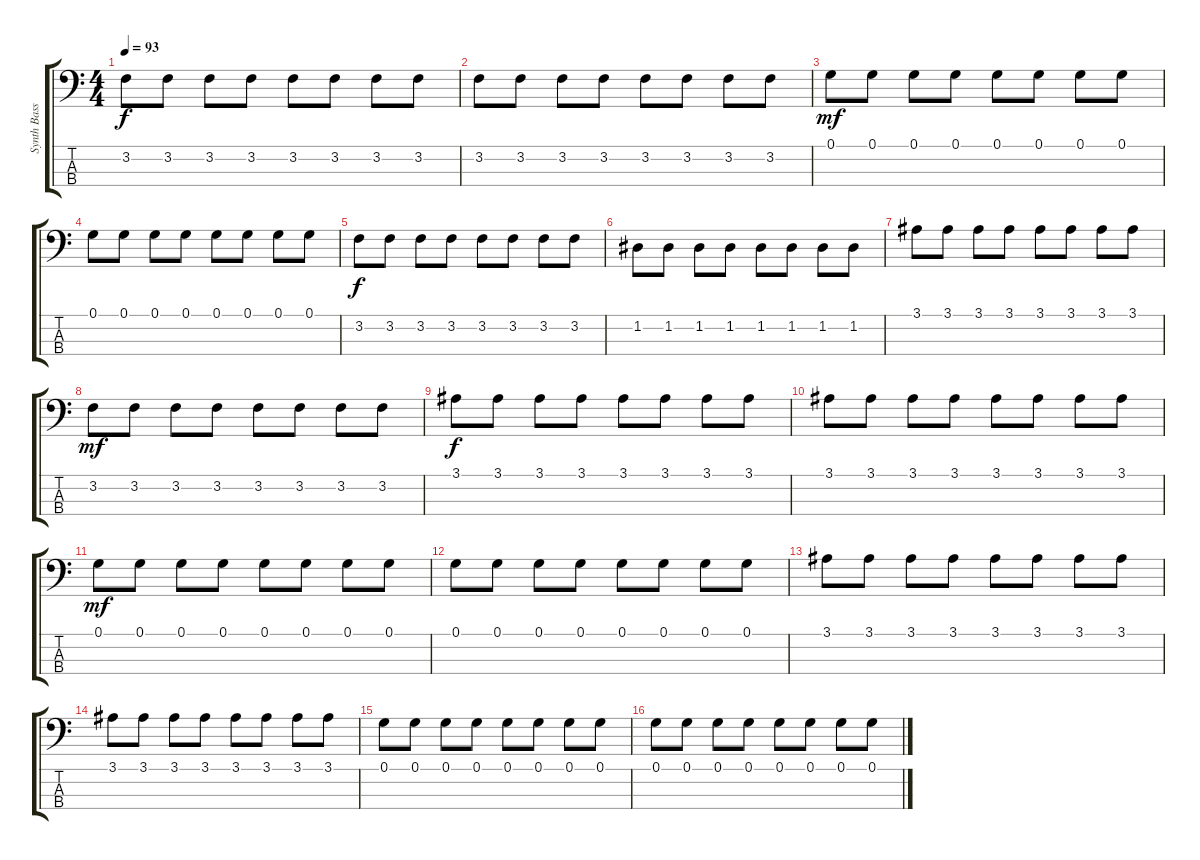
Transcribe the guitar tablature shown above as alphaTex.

\track ("Synth Bass" "Synth Bass") {instrument synthbass1}
\staff {score tabs}
\tuning (G2 D2 A1 E1) {hide}
\ts (4 4)
\tempo 93
\clef f4
\ks c
3.2.8{dy f} 3.2.8 3.2.8 3.2.8 3.2.8 3.2.8 3.2.8 3.2.8 |
3.2.8 3.2.8 3.2.8 3.2.8 3.2.8 3.2.8 3.2.8 3.2.8 |
0.1.8{dy mf} 0.1.8 0.1.8 0.1.8 0.1.8 0.1.8 0.1.8 0.1.8 |
0.1.8 0.1.8 0.1.8 0.1.8 0.1.8 0.1.8 0.1.8 0.1.8 |
3.2.8{dy f} 3.2.8 3.2.8 3.2.8 3.2.8 3.2.8 3.2.8 3.2.8 |
1.2.8 1.2.8 1.2.8 1.2.8 1.2.8 1.2.8 1.2.8 1.2.8 |
3.1.8 3.1.8 3.1.8 3.1.8 3.1.8 3.1.8 3.1.8 3.1.8 |
3.2.8{dy mf} 3.2.8 3.2.8 3.2.8 3.2.8 3.2.8 3.2.8 3.2.8 |
3.1.8{dy f} 3.1.8 3.1.8 3.1.8 3.1.8 3.1.8 3.1.8 3.1.8 |
3.1.8 3.1.8 3.1.8 3.1.8 3.1.8 3.1.8 3.1.8 3.1.8 |
0.1.8{dy mf} 0.1.8 0.1.8 0.1.8 0.1.8 0.1.8 0.1.8 0.1.8 |
0.1.8 0.1.8 0.1.8 0.1.8 0.1.8 0.1.8 0.1.8 0.1.8 |
3.1.8 3.1.8 3.1.8 3.1.8 3.1.8 3.1.8 3.1.8 3.1.8 |
3.1.8 3.1.8 3.1.8 3.1.8 3.1.8 3.1.8 3.1.8 3.1.8 |
0.1.8 0.1.8 0.1.8 0.1.8 0.1.8 0.1.8 0.1.8 0.1.8 |
0.1.8 0.1.8 0.1.8 0.1.8 0.1.8 0.1.8 0.1.8 0.1.8
